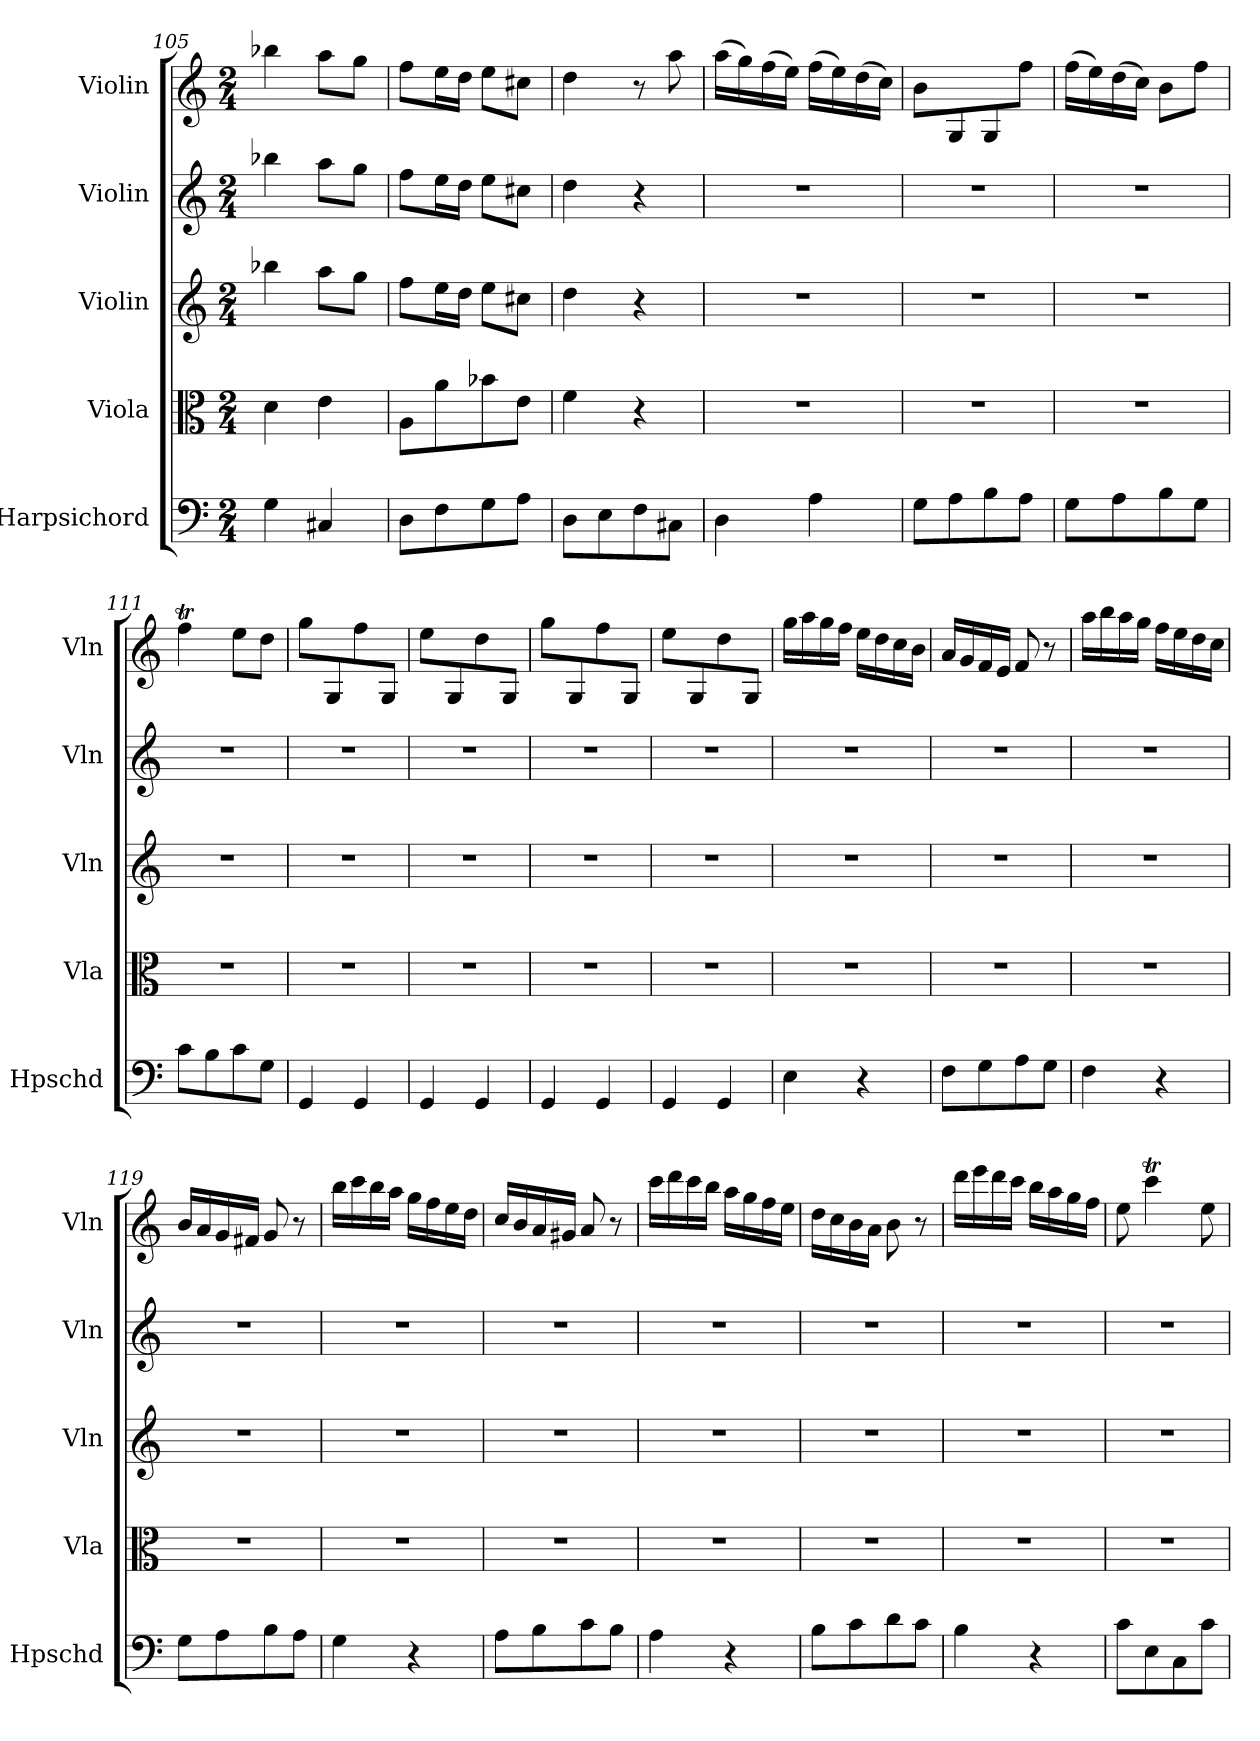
**kern	**kern	**kern	**kern	**kern
*part5	*part4	*part3	*part2	*part1
*staff5	*staff4	*staff3	*staff2	*staff1
*I"Harpsichord	*I"Viola	*I"Violin	*I"Violin	*I"Violin
*I'Hpschd	*I'Vla	*I'Vln	*I'Vln	*I'Vln
*clefF4	*clefC3	*clefG2	*clefG2	*clefG2
*k[]	*k[]	*k[]	*k[]	*k[]
*C:	*C:	*C:	*C:	*C:
*M2/4	*M2/4	*M2/4	*M2/4	*M2/4
=105	=105	=105	=105	=105
4G\	4d\	4bb-X\	4bb-X\	4bb-X\
4C#X/	4e\	8aa\L	8aa\L	8aa\L
.	.	8gg\J	8gg\J	8gg\J
=106	=106	=106	=106	=106
8D\L	8A\L	8ff\L	8ff\L	8ff\L
8F\	8a\	16ee\L	16ee\L	16ee\L
.	.	16dd\JJ	16dd\JJ	16dd\JJ
8G\	8b-X\	8ee\L	8ee\L	8ee\L
8A\J	8e\J	8cc#X\J	8cc#X\J	8cc#X\J
=107	=107	=107	=107	=107
8D\L	4f\	4dd\	4dd\	4dd\
8E\	.	.	.	.
8F\	4r	4r	4r	8r
8C#X\J	.	.	.	8aa\
=108	=108	=108	=108	=108
4D\	2r	2r	2r	(16aa\LL
.	.	.	.	16gg\)
.	.	.	.	(16ff\
.	.	.	.	16ee\JJ)
4A\	.	.	.	(16ff\LL
.	.	.	.	16ee\)
.	.	.	.	(16dd\
.	.	.	.	16cc\JJ)
=109	=109	=109	=109	=109
8G\L	2r	2r	2r	8b\L
8A\	.	.	.	8G/
8B\	.	.	.	8G/
8A\J	.	.	.	8ff\J
=110	=110	=110	=110	=110
8G\L	2r	2r	2r	(16ff\LL
.	.	.	.	16ee\)
8A\	.	.	.	(16dd\
.	.	.	.	16cc\JJ)
8B\	.	.	.	8b\L
8G\J	.	.	.	8ff\J
=111	=111	=111	=111	=111
8c\L	2r	2r	2r	4ffT\
8B\	.	.	.	.
8c\	.	.	.	8ee\L
8G\J	.	.	.	8dd\J
=112	=112	=112	=112	=112
4GG/	2r	2r	2r	8gg\L
.	.	.	.	8G/
4GG/	.	.	.	8ff\
.	.	.	.	8G/J
=113	=113	=113	=113	=113
4GG/	2r	2r	2r	8ee\L
.	.	.	.	8G/
4GG/	.	.	.	8dd\
.	.	.	.	8G/J
=114	=114	=114	=114	=114
4GG/	2r	2r	2r	8gg\L
.	.	.	.	8G/
4GG/	.	.	.	8ff\
.	.	.	.	8G/J
=115	=115	=115	=115	=115
4GG/	2r	2r	2r	8ee\L
.	.	.	.	8G/
4GG/	.	.	.	8dd\
.	.	.	.	8G/J
=116	=116	=116	=116	=116
4E\	2r	2r	2r	16gg\LL
.	.	.	.	16aa\
.	.	.	.	16gg\
.	.	.	.	16ff\JJ
4r	.	.	.	16ee\LL
.	.	.	.	16dd\
.	.	.	.	16cc\
.	.	.	.	16b\JJ
=117	=117	=117	=117	=117
8F\L	2r	2r	2r	16a/LL
.	.	.	.	16g/
8G\	.	.	.	16f/
.	.	.	.	16e/JJ
8A\	.	.	.	8f/
8G\J	.	.	.	8r
=118	=118	=118	=118	=118
4F\	2r	2r	2r	16aa\LL
.	.	.	.	16bb\
.	.	.	.	16aa\
.	.	.	.	16gg\JJ
4r	.	.	.	16ff\LL
.	.	.	.	16ee\
.	.	.	.	16dd\
.	.	.	.	16cc\JJ
=119	=119	=119	=119	=119
8G\L	2r	2r	2r	16b/LL
.	.	.	.	16a/
8A\	.	.	.	16g/
.	.	.	.	16f#X/JJ
8B\	.	.	.	8g/
8A\J	.	.	.	8r
=120	=120	=120	=120	=120
4G\	2r	2r	2r	16bb\LL
.	.	.	.	16ccc\
.	.	.	.	16bb\
.	.	.	.	16aa\JJ
4r	.	.	.	16gg\LL
.	.	.	.	16ff\
.	.	.	.	16ee\
.	.	.	.	16dd\JJ
=121	=121	=121	=121	=121
8A\L	2r	2r	2r	16cc/LL
.	.	.	.	16b/
8B\	.	.	.	16a/
.	.	.	.	16g#X/JJ
8c\	.	.	.	8a/
8B\J	.	.	.	8r
=122	=122	=122	=122	=122
4A\	2r	2r	2r	16ccc\LL
.	.	.	.	16ddd\
.	.	.	.	16ccc\
.	.	.	.	16bb\JJ
4r	.	.	.	16aa\LL
.	.	.	.	16gg\
.	.	.	.	16ff\
.	.	.	.	16ee\JJ
=123	=123	=123	=123	=123
8B\L	2r	2r	2r	16dd\LL
.	.	.	.	16cc\
8c\	.	.	.	16b\
.	.	.	.	16a\JJ
8d\	.	.	.	8b\
8c\J	.	.	.	8r
=124	=124	=124	=124	=124
4B\	2r	2r	2r	16ddd\LL
.	.	.	.	16eee\
.	.	.	.	16ddd\
.	.	.	.	16ccc\JJ
4r	.	.	.	16bb\LL
.	.	.	.	16aa\
.	.	.	.	16gg\
.	.	.	.	16ff\JJ
=125	=125	=125	=125	=125
8c\L	2r	2r	2r	8ee\
8E\	.	.	.	4cccT\
8C\	.	.	.	.
8c\J	.	.	.	8ee\
=	=	=	=	=
*-	*-	*-	*-	*-
